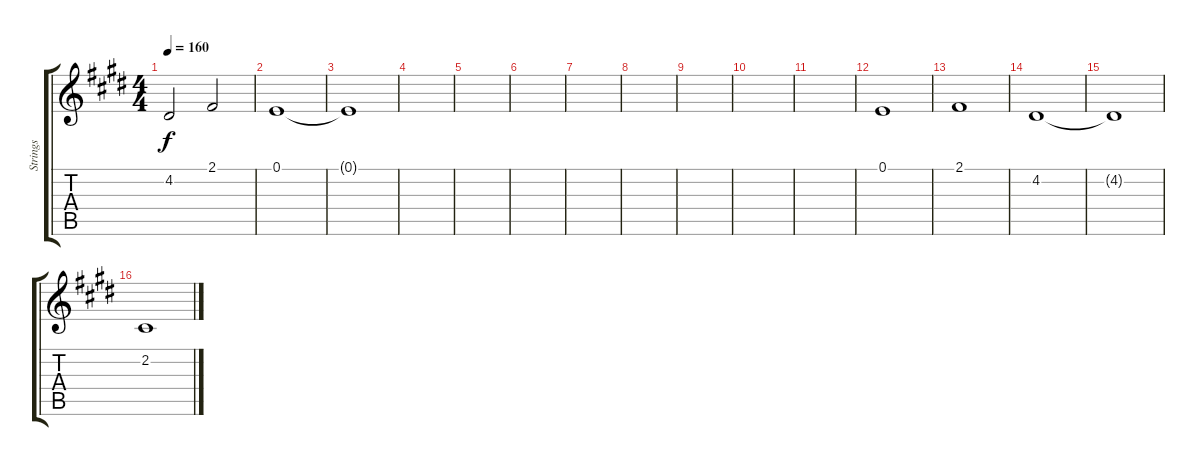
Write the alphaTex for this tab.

\track ("Strings" "Strings") {instrument violin}
\staff {score tabs}
\tuning (E4 B3 G3 D3 A2 E2) {hide}
\ts (4 4)
\tempo 160
\clef g2
\ks e
4.2.2{dy f} 2.1.2 |
0.1.1 |
0.1{t}.1 |
|
|
|
|
|
|
|
|
0.1.1 |
2.1.1 |
4.2.1 |
4.2{t}.1 |
2.2.1
